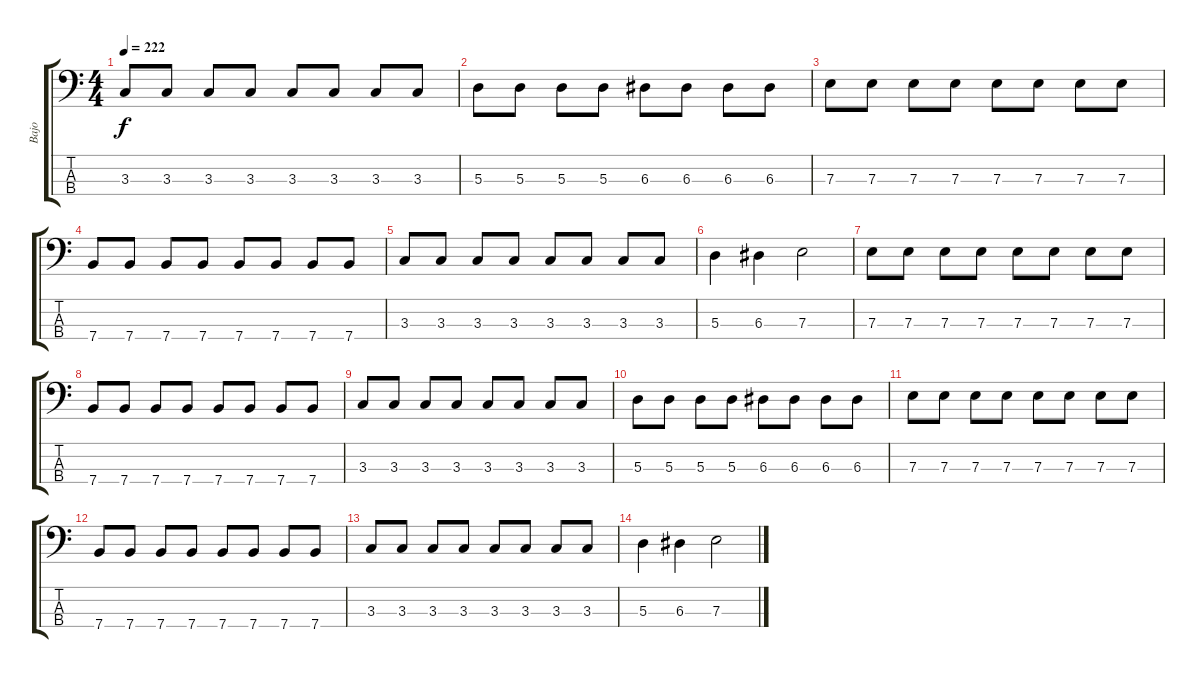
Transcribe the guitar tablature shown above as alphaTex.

\track ("Bajo" "Bajo") {instrument electricbassfinger}
\staff {score tabs}
\tuning (G2 D2 A1 E1) {hide}
\ts (4 4)
\tempo 222
\clef f4
\ks c
3.3.8{dy f} 3.3.8 3.3.8 3.3.8 3.3.8 3.3.8 3.3.8 3.3.8 |
5.3.8 5.3.8 5.3.8 5.3.8 6.3.8 6.3.8 6.3.8 6.3.8 |
7.3.8 7.3.8 7.3.8 7.3.8 7.3.8 7.3.8 7.3.8 7.3.8 |
7.4.8 7.4.8 7.4.8 7.4.8 7.4.8 7.4.8 7.4.8 7.4.8 |
3.3.8 3.3.8 3.3.8 3.3.8 3.3.8 3.3.8 3.3.8 3.3.8 |
5.3.4 6.3.4 7.3.2 |
7.3.8 7.3.8 7.3.8 7.3.8 7.3.8 7.3.8 7.3.8 7.3.8 |
7.4.8 7.4.8 7.4.8 7.4.8 7.4.8 7.4.8 7.4.8 7.4.8 |
3.3.8 3.3.8 3.3.8 3.3.8 3.3.8 3.3.8 3.3.8 3.3.8 |
5.3.8 5.3.8 5.3.8 5.3.8 6.3.8 6.3.8 6.3.8 6.3.8 |
7.3.8 7.3.8 7.3.8 7.3.8 7.3.8 7.3.8 7.3.8 7.3.8 |
7.4.8 7.4.8 7.4.8 7.4.8 7.4.8 7.4.8 7.4.8 7.4.8 |
3.3.8 3.3.8 3.3.8 3.3.8 3.3.8 3.3.8 3.3.8 3.3.8 |
5.3.4 6.3.4 7.3.2
